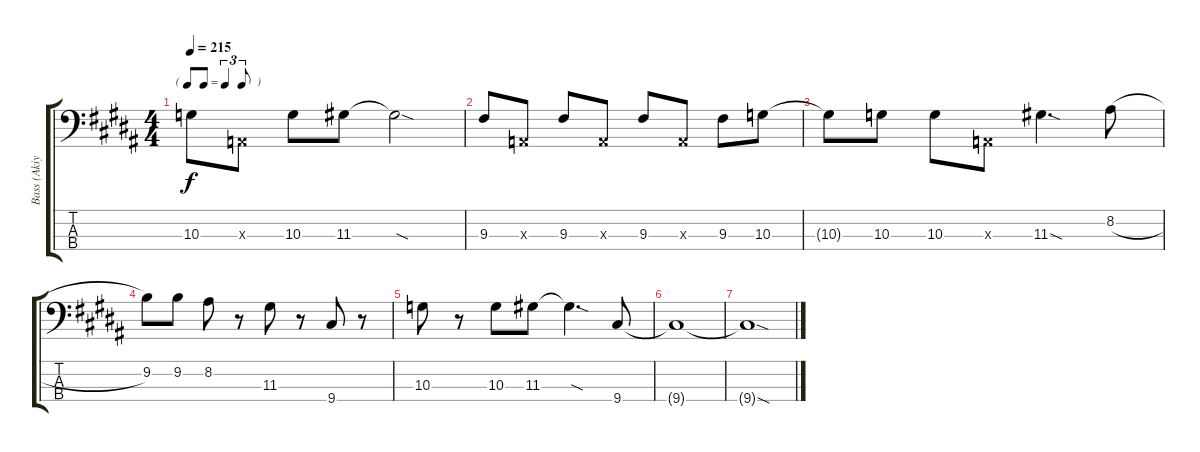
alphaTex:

\track ("Bass (Akiyama Mio)" "Bass (Akiy") {instrument electricbassfinger}
\staff {score tabs}
\tuning (G2 D2 A1 E1) {hide}
\ts (4 4)
\tf triplet8th
\tempo 215
\clef f4
\ks b
10.3.8{dy f} 0.3{x}.8 10.3.8 11.3.8 11.3{sod t}.2 |
9.3.8 0.3{x}.8 9.3.8 0.3{x}.8 9.3.8 0.3{x}.8 9.3.8 10.3.8 |
10.3{t}.8 10.3.8 10.3.8 0.3{x}.8 11.3{sod}.4{d} 8.2{h}.8 |
9.2.8 9.2.8 8.2.8 r.8 11.3.8 r.8 9.4.8 r.8 |
10.3.8 r.8 10.3.8 11.3.8 11.3{sod t}.4{d} 9.4.8 |
9.4{t}.1 |
9.4{sod t}.1
